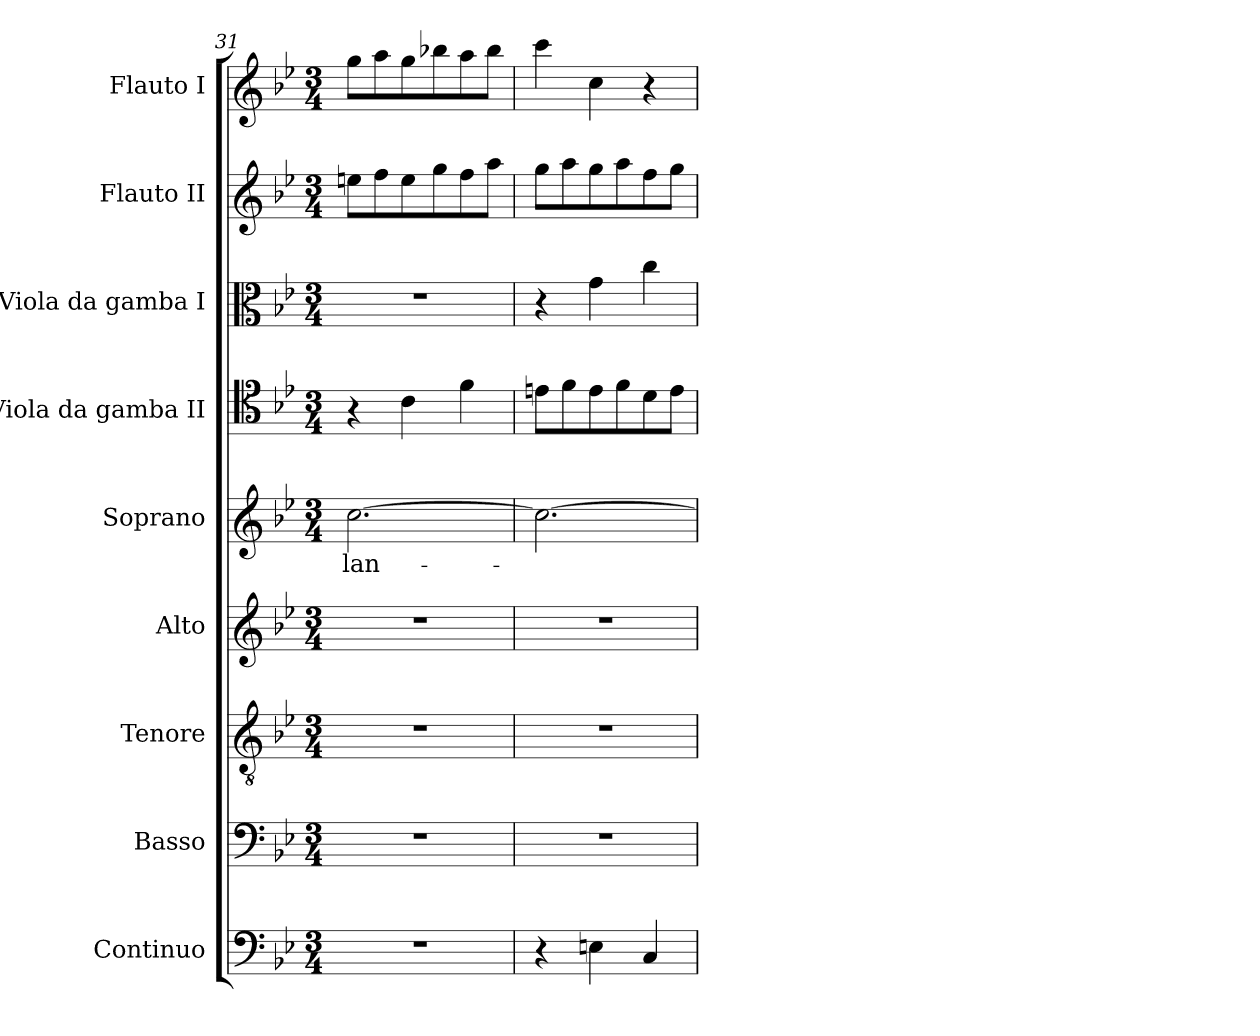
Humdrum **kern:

**kern	**kern	**kern	**kern	**kern	**text	**kern	**kern	**kern	**kern
*part9	*part8	*part7	*part6	*part5	*part5	*part4	*part3	*part2	*part1
*staff9	*staff8	*staff7	*staff6	*staff5	*staff5	*staff4	*staff3	*staff2	*staff1
*I"Continuo	*I"Basso	*I"Tenore	*I"Alto	*I"Soprano	*	*I"Viola da gamba II	*I"Viola da gamba I	*I"Flauto II	*I"Flauto I
*clefF4	*clefF4	*clefGv2	*clefG2	*clefG2	*	*clefC4	*clefC3	*clefG2	*clefG2
*	*	*ITrd7c12	*	*	*	*	*	*	*
*k[b-e-]	*k[b-e-]	*k[b-e-]	*k[b-e-]	*k[b-e-]	*	*k[b-e-]	*k[b-e-]	*k[b-e-]	*k[b-e-]
*B-:	*B-:	*B-:	*B-:	*B-:	*	*B-:	*B-:	*B-:	*B-:
*M3/4	*M3/4	*M3/4	*M3/4	*M3/4	*	*M3/4	*M3/4	*M3/4	*M3/4
=31	=31	=31	=31	=31	=31	=31	=31	=31	=31
!LO:N:vis=1	!LO:N:vis=1	!LO:N:vis=1	!LO:N:vis=1	!	!	!	!	!	!
!	!	!	!	!	!LO:LY:b:color=#000000	!	!LO:N:vis=1	!	!
2.r	2.r	2.r	2.r	[2.cci\	lan-	4r	2.r	8eeni\L	8ggi\L
.	.	.	.	.	.	.	.	8ffi\	8aai\
.	.	.	.	.	.	4ci\	.	8eei\	8ggi\
.	.	.	.	.	.	.	.	8ggi\	8bb-Xi\
.	.	.	.	.	.	4fi\	.	8ffi\	8aai\
.	.	.	.	.	.	.	.	8aai\J	8bb-i\J
=32	=32	=32	=32	=32	=32	=32	=32	=32	=32
!	!LO:N:vis=1	!LO:N:vis=1	!LO:N:vis=1	!	!	!	!	!	!
4r	2.r	2.r	2.r	2.cci\_	.	8eni\L	4r	8ggi\L	4ccci\
.	.	.	.	.	.	8fi\	.	8aai\	.
4Eni\	.	.	.	.	.	8ei\	4gi\	8ggi\	4cci\
.	.	.	.	.	.	8fi\	.	8aai\	.
4Ci/	.	.	.	.	.	8di\	4cci\	8ffi\	4r
.	.	.	.	.	.	8ei\J	.	8ggi\J	.
=	=	=	=	=	=	=	=	=	=
*-	*-	*-	*-	*-	*-	*-	*-	*-	*-
